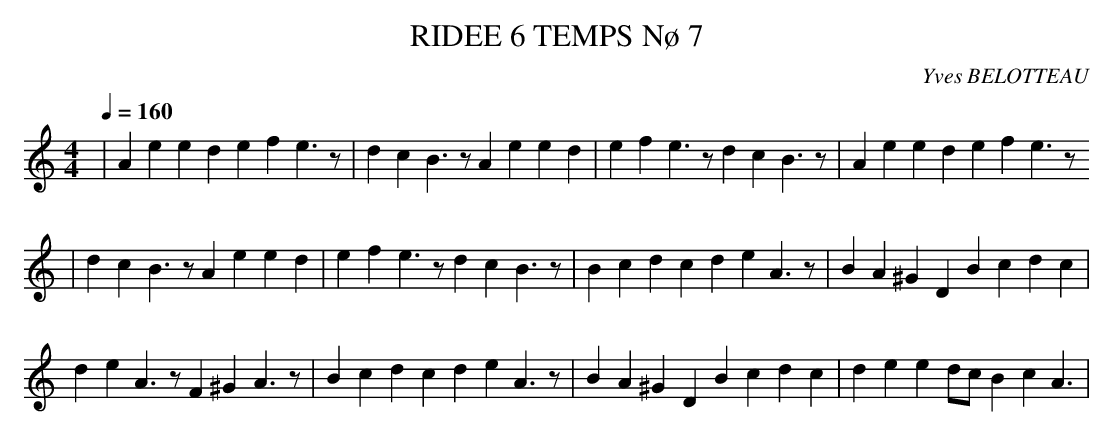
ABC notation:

X:1
T:RIDEE 6 TEMPS Nø 7
C:Yves BELOTTEAU
M:4/4
L:1/4
Q:1/4=160
K:C
|Aeed efe3/2 z/2 |dcB3/2 z/2 Aeed|efe3/2 z/2 dcB3/2 z/2 |Aeed efe3/2 z/2
 |
dcB3/2 z/2 Aeed|efe3/2 z/2 dcB3/2 z/2 |Bcdc deA3/2 z/2 |BA^GD Bcdc|
deA3/2 z/2 F^GA3/2 z/2 |Bcdc deA3/2 z/2 |BA^GD Bcdc|deed/2c/2 BcA3/2|
